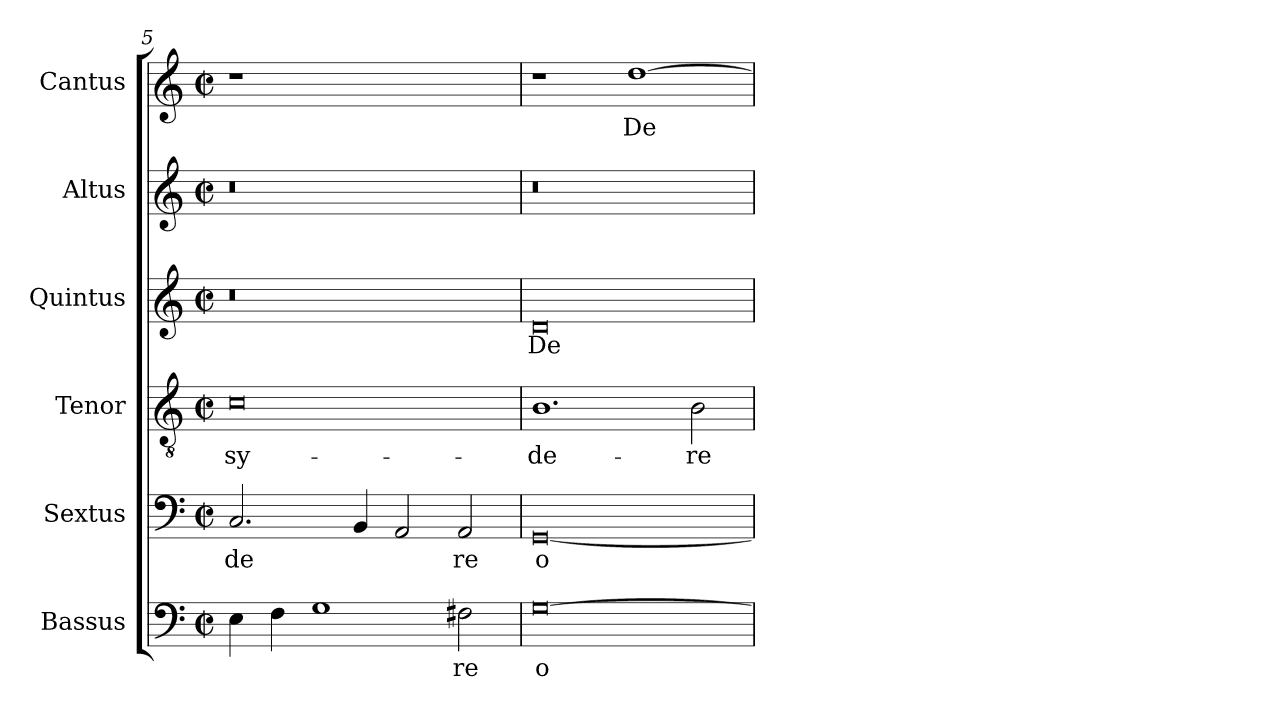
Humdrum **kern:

**kern	**text	**kern	**text	**kern	**text	**kern	**text	**kern	**kern	**text
*part6	*part6	*part5	*part5	*part4	*part4	*part3	*part3	*part2	*part1	*part1
*staff6	*staff6	*staff5	*staff5	*staff4	*staff4	*staff3	*staff3	*staff2	*staff1	*staff1
*I"Bassus	*	*I"Sextus	*	*I"Tenor	*	*I"Quintus	*	*I"Altus	*I"Cantus	*
*I'Bassus	*	*I'Sextus	*	*I'Tenor	*	*I'Quintus	*	*I'Altus	*I'Cantus	*
*clefF4	*	*clefF4	*	*clefGv2	*	*clefG2	*	*clefG2	*clefG2	*
*k[]	*	*k[]	*	*k[]	*	*k[]	*	*k[]	*k[]	*
*C:	*	*C:	*	*C:	*	*C:	*	*C:	*C:	*
*M2/2	*	*M2/2	*	*M2/2	*	*M2/2	*	*M2/2	*M2/2	*
*met(c|)	*	*met(c|)	*	*met(c|)	*	*met(c|)	*	*met(c|)	*met(c|)	*
=5	=5	=5	=5	=5	=5	=5	=5	=5	=5	=5
!	!LO:LY:b	!	!LO:LY:b:cj	!	!LO:LY:b:cj	!	!	!	!	!
4E\	.	2.C/	de	0c	sy-	0r	.	0r	1r	.
!	!LO:LY:b	!	!	!	!	!	!	!	!	!
4F\	.	.	.	.	.	.	.	.	.	.
!	!LO:LY:b	!	!	!	!	!	!	!	!	!
1G	.	.	.	.	.	.	.	.	.	.
!	!	!	!LO:LY:b:cj	!	!	!	!	!	!	!
.	.	4BB/	.	.	.	.	.	.	.	.
!	!	!	!LO:LY:b:cj	!	!	!	!	!	!	!
.	.	2AA/	.	.	.	.	.	.	1ryy	.
!	!LO:LY:b	!	!LO:LY:b:cj	!	!	!	!	!	!	!
2F#\	re	2AA/	re	.	.	.	.	.	.	.
=6	=6	=6	=6	=6	=6	=6	=6	=6	=6	=6
!	!LO:LY:b	!	!LO:LY:b:cj	!	!LO:LY:b:cj	!	!LO:LY:b:cj	!	!	!
[<0G	o	[<0GG	o	1.B	-de-	0d	De	0r	1r	.
!	!	!	!	!	!	!	!	!	!	!LO:LY:b:cj
.	.	.	.	.	.	.	.	.	[<1dd	De
!	!	!	!	!	!LO:LY:b:cj	!	!	!	!	!
.	.	.	.	2B\	-re-	.	.	.	.	.
=	=	=	=	=	=	=	=	=	=	=
*-	*-	*-	*-	*-	*-	*-	*-	*-	*-	*-
